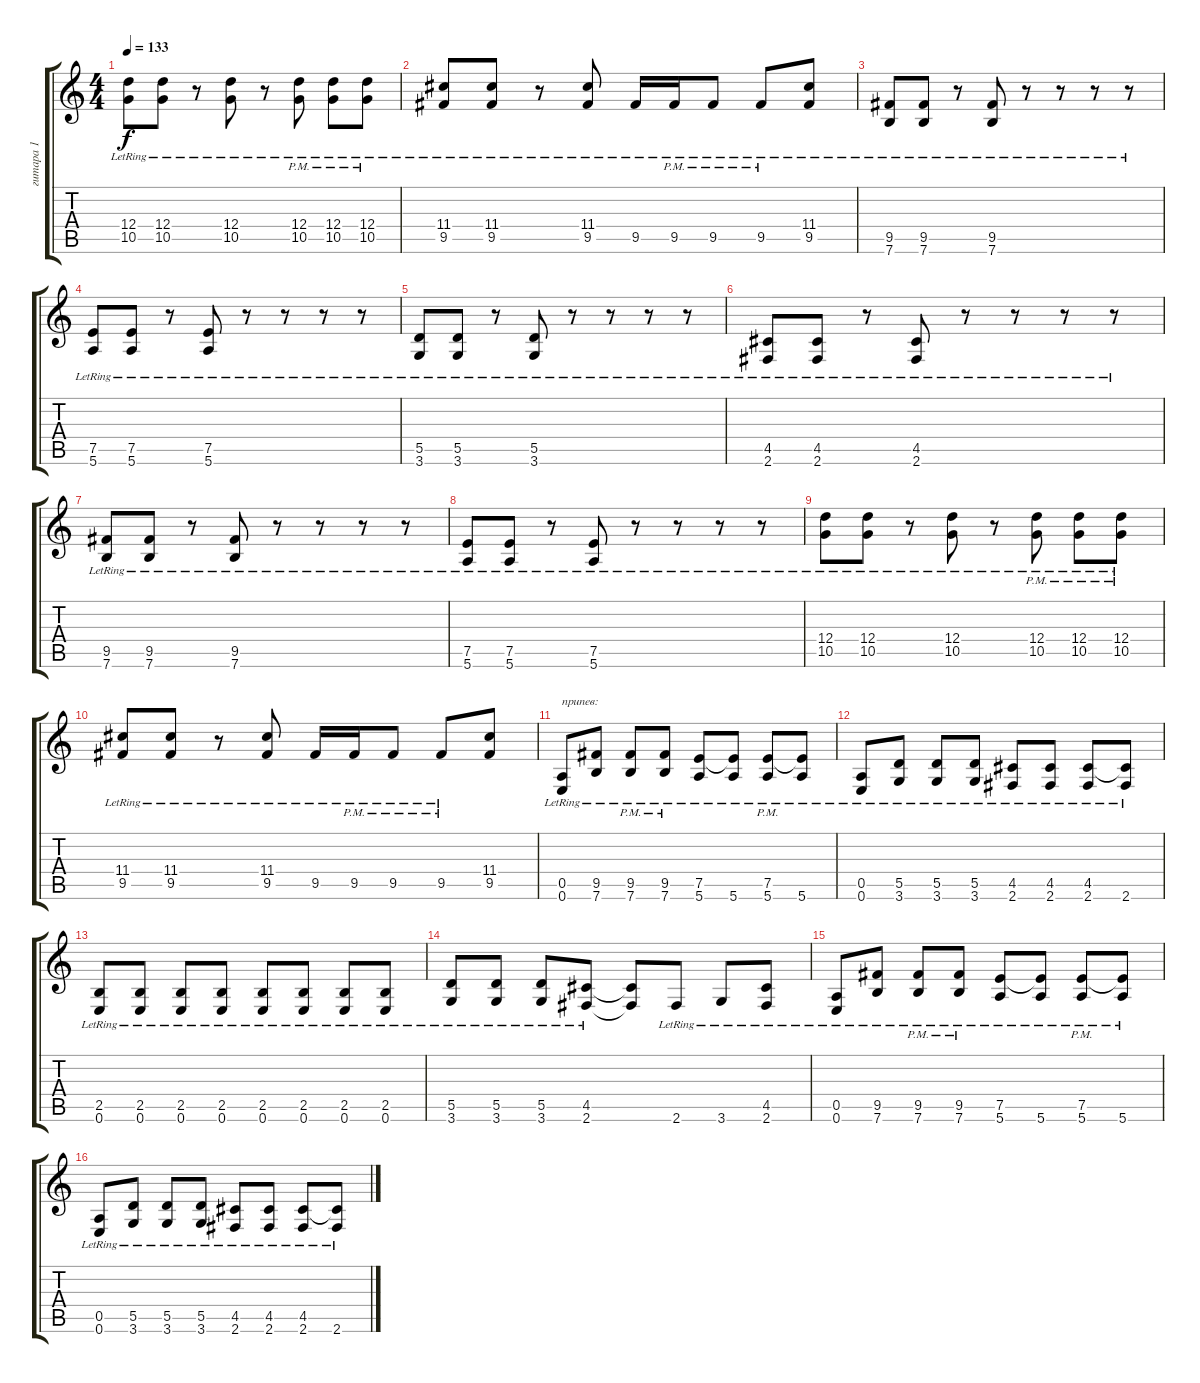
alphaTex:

\track ("гитара 1" "гитара 1") {instrument distortionguitar}
\staff {score tabs}
\tuning (E4 B3 G3 D3 A2 E2) {hide}
\ts (4 4)
\tempo 133
\clef g2
\ks c
(12.4{lr} 10.5{lr}).8{dy f} (12.4{lr} 10.5{lr}).8 r.8 (12.4{lr} 10.5{lr}).8 r.8 (12.4{pm lr} 10.5{pm lr}).8 (12.4{pm lr} 10.5{pm lr}).8 (12.4{pm lr} 10.5{pm lr}).8 |
(11.4{lr} 9.5{lr}).8 (11.4{lr} 9.5{lr}).8 r.8 (11.4{lr} 9.5{lr}).8 9.5{lr}.16 9.5{pm lr}.16 9.5{pm lr}.8 9.5{pm lr}.8 (11.4{lr} 9.5{lr}).8 |
(9.5{lr} 7.6{lr}).8 (9.5{lr} 7.6{lr}).8 r.8 (9.5{lr} 7.6{lr}).8 r.8 r.8 r.8 r.8 |
(7.5{lr} 5.6{lr}).8 (7.5{lr} 5.6{lr}).8 r.8 (7.5{lr} 5.6{lr}).8 r.8 r.8 r.8 r.8 |
(5.5{lr} 3.6{lr}).8 (5.5{lr} 3.6{lr}).8 r.8 (5.5{lr} 3.6{lr}).8 r.8 r.8 r.8 r.8 |
(4.5{lr} 2.6{lr}).8 (4.5{lr} 2.6{lr}).8 r.8 (4.5{lr} 2.6{lr}).8 r.8 r.8 r.8 r.8 |
(9.5{lr} 7.6{lr}).8 (9.5{lr} 7.6{lr}).8 r.8 (9.5{lr} 7.6{lr}).8 r.8 r.8 r.8 r.8 |
(7.5{lr} 5.6{lr}).8 (7.5{lr} 5.6{lr}).8 r.8 (7.5{lr} 5.6{lr}).8 r.8 r.8 r.8 r.8 |
(12.4{lr} 10.5{lr}).8 (12.4{lr} 10.5{lr}).8 r.8 (12.4{lr} 10.5{lr}).8 r.8 (12.4{pm lr} 10.5{pm lr}).8 (12.4{pm lr} 10.5{pm lr}).8 (12.4{pm lr} 10.5{pm lr}).8 |
(11.4{lr} 9.5{lr}).8 (11.4{lr} 9.5{lr}).8 r.8 (11.4{lr} 9.5{lr}).8 9.5{lr}.16 9.5{pm lr}.16 9.5{pm lr}.8 9.5{pm lr}.8 (11.4 9.5).8 |
(0.5{lr} 0.6{lr}).8{txt "припев:"} (9.5{lr} 7.6{lr}).8 (9.5{pm lr} 7.6{pm lr}).8 (9.5{pm lr} 7.6{pm lr}).8 (7.5{lr} 5.6{lr}).8 (7.5{t} 5.6{lr}).8 (7.5{pm lr} 5.6{pm lr}).8 (7.5{t} 5.6{lr}).8 |
(0.5{lr} 0.6{lr}).8 (5.5{lr} 3.6{lr}).8 (5.5{lr} 3.6{lr}).8 (5.5{lr} 3.6{lr}).8 (4.5{lr} 2.6{lr}).8 (4.5{lr} 2.6{lr}).8 (4.5{lr} 2.6{lr}).8 (4.5{t} 2.6{lr}).8 |
(2.5{lr} 0.6{lr}).8 (2.5{lr} 0.6{lr}).8 (2.5{lr} 0.6{lr}).8 (2.5{lr} 0.6{lr}).8 (2.5{lr} 0.6{lr}).8 (2.5{lr} 0.6{lr}).8 (2.5{lr} 0.6{lr}).8 (2.5{lr} 0.6{lr}).8 |
(5.5{lr} 3.6{lr}).8 (5.5{lr} 3.6{lr}).8 (5.5{lr} 3.6{lr}).8 (4.5{lr} 2.6{lr}).8 (4.5{t} 2.6{t}).8 2.6{lr}.8 3.6{lr}.8 (4.5{lr} 2.6{lr}).8 |
(0.5{lr} 0.6{lr}).8 (9.5{lr} 7.6{lr}).8 (9.5{pm lr} 7.6{pm lr}).8 (9.5{pm lr} 7.6{pm lr}).8 (7.5{lr} 5.6{lr}).8 (7.5{t} 5.6{lr}).8 (7.5{pm lr} 5.6{pm lr}).8 (7.5{t} 5.6{lr}).8 |
(0.5{lr} 0.6{lr}).8 (5.5{lr} 3.6{lr}).8 (5.5{lr} 3.6{lr}).8 (5.5{lr} 3.6{lr}).8 (4.5{lr} 2.6{lr}).8 (4.5{lr} 2.6{lr}).8 (4.5{lr} 2.6{lr}).8 (4.5{t} 2.6{lr}).8
